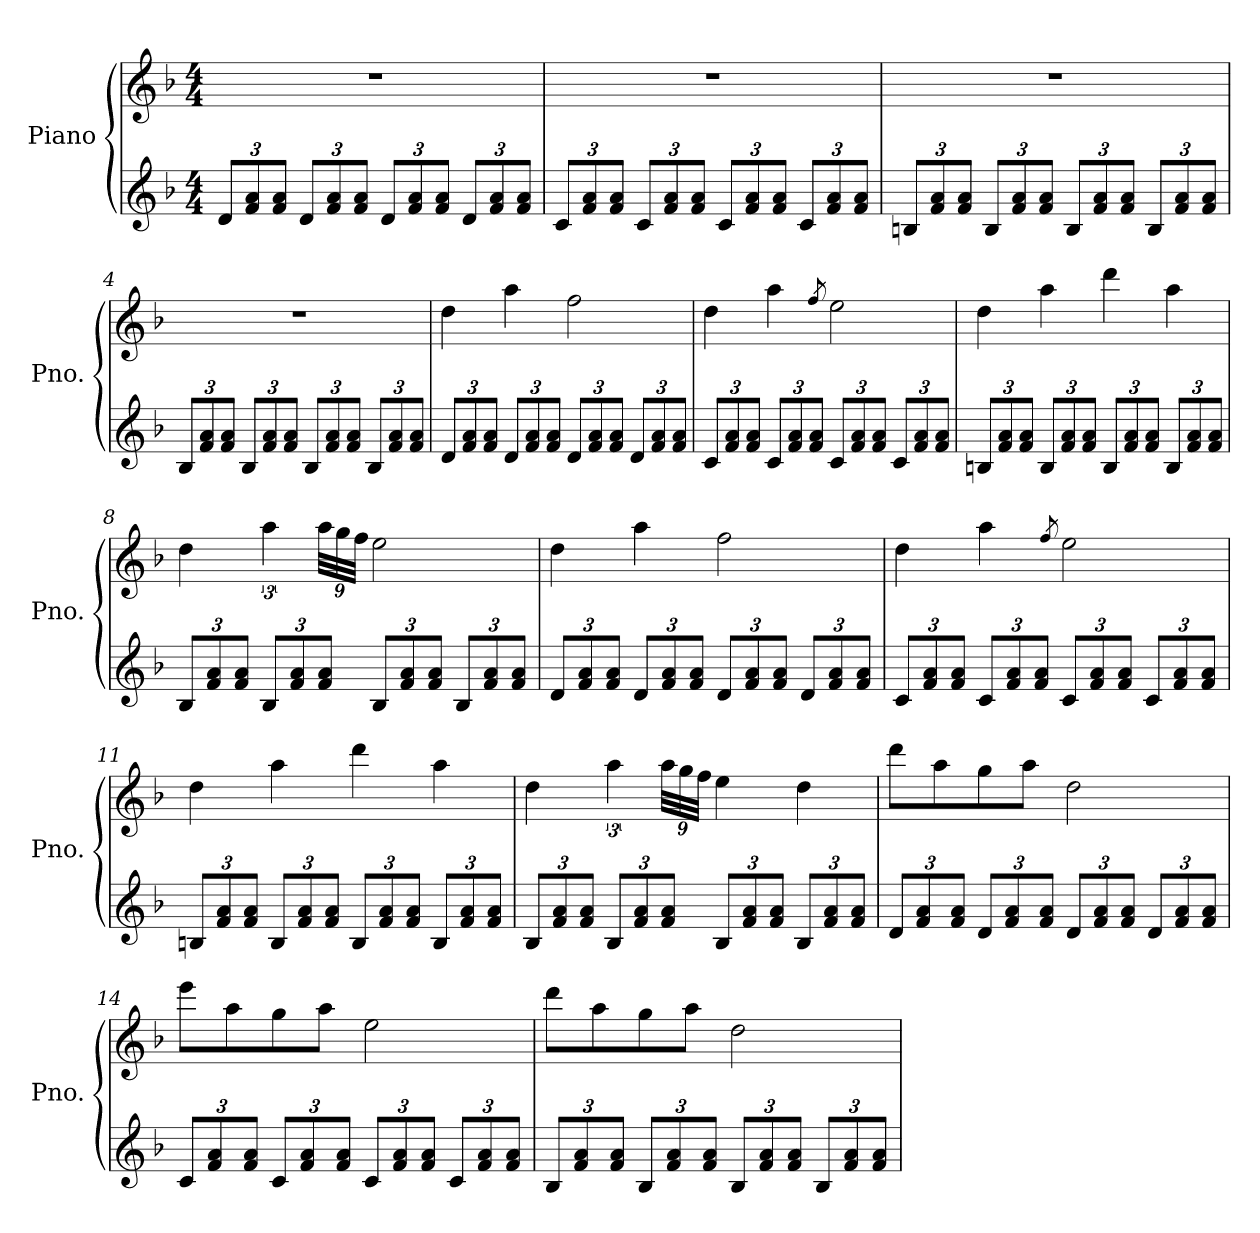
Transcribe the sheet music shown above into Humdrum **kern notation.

**kern	**kern
*part1	*part1
*staff2	*staff1
*I"Piano	*
*I'Pno.	*
*clefG2	*clefG2
*k[b-]	*k[b-]
*M4/4	*M4/4
*MM48	*MM48
*Xbrackettup	*
=1	=1
12d/L	1r
12f/ 12a/	.
12f/ 12a/J	.
12d/L	.
12f/ 12a/	.
12f/ 12a/J	.
12d/L	.
12f/ 12a/	.
12f/ 12a/J	.
12d/L	.
12f/ 12a/	.
12f/ 12a/J	.
=2	=2
12c/L	1r
12f/ 12a/	.
12f/ 12a/J	.
12c/L	.
12f/ 12a/	.
12f/ 12a/J	.
12c/L	.
12f/ 12a/	.
12f/ 12a/J	.
12c/L	.
12f/ 12a/	.
12f/ 12a/J	.
=3	=3
12Bn/L	1r
12f/ 12a/	.
12f/ 12a/J	.
12B/L	.
12f/ 12a/	.
12f/ 12a/J	.
12B/L	.
12f/ 12a/	.
12f/ 12a/J	.
12B/L	.
12f/ 12a/	.
12f/ 12a/J	.
=4	=4
12B-/L	1r
12f/ 12a/	.
12f/ 12a/J	.
12B-/L	.
12f/ 12a/	.
12f/ 12a/J	.
12B-/L	.
12f/ 12a/	.
12f/ 12a/J	.
12B-/L	.
12f/ 12a/	.
12f/ 12a/J	.
=5	=5
12d/L	4dd\
12f/ 12a/	.
12f/ 12a/J	.
12d/L	4aa\
12f/ 12a/	.
12f/ 12a/J	.
12d/L	2ff\
12f/ 12a/	.
12f/ 12a/J	.
12d/L	.
12f/ 12a/	.
12f/ 12a/J	.
=6	=6
12c/L	4dd\
12f/ 12a/	.
12f/ 12a/J	.
12c/L	4aa\
12f/ 12a/	.
12f/ 12a/J	.
.	8qff/
12c/L	2ee\
12f/ 12a/	.
12f/ 12a/J	.
12c/L	.
12f/ 12a/	.
12f/ 12a/J	.
=7	=7
12Bn/L	4dd\
12f/ 12a/	.
12f/ 12a/J	.
12B/L	4aa\
12f/ 12a/	.
12f/ 12a/J	.
12B/L	4ddd\
12f/ 12a/	.
12f/ 12a/J	.
12B/L	4aa\
12f/ 12a/	.
12f/ 12a/J	.
=8	=8
12B-/L	4dd\
12f/ 12a/	.
12f/ 12a/J	.
12B-/L	6aa\
12f/ 12a/	.
12f/ 12a/J	36aa\LL
.	36gg\
.	36ff\JJ
12B-/L	2ee\
12f/ 12a/	.
12f/ 12a/J	.
12B-/L	.
12f/ 12a/	.
12f/ 12a/J	.
=9	=9
12d/L	4dd\
12f/ 12a/	.
12f/ 12a/J	.
12d/L	4aa\
12f/ 12a/	.
12f/ 12a/J	.
12d/L	2ff\
12f/ 12a/	.
12f/ 12a/J	.
12d/L	.
12f/ 12a/	.
12f/ 12a/J	.
=10	=10
12c/L	4dd\
12f/ 12a/	.
12f/ 12a/J	.
12c/L	4aa\
12f/ 12a/	.
12f/ 12a/J	.
.	8qff/
12c/L	2ee\
12f/ 12a/	.
12f/ 12a/J	.
12c/L	.
12f/ 12a/	.
12f/ 12a/J	.
=11	=11
12Bn/L	4dd\
12f/ 12a/	.
12f/ 12a/J	.
12B/L	4aa\
12f/ 12a/	.
12f/ 12a/J	.
12B/L	4ddd\
12f/ 12a/	.
12f/ 12a/J	.
12B/L	4aa\
12f/ 12a/	.
12f/ 12a/J	.
=12	=12
12B-/L	4dd\
12f/ 12a/	.
12f/ 12a/J	.
12B-/L	6aa\
12f/ 12a/	.
12f/ 12a/J	36aa\LL
.	36gg\
.	36ff\JJ
12B-/L	4ee\
12f/ 12a/	.
12f/ 12a/J	.
12B-/L	4dd\
12f/ 12a/	.
12f/ 12a/J	.
=13	=13
12d/L	8ddd\L
12f/ 12a/	.
.	8aa\
12f/ 12a/J	.
12d/L	8gg\
12f/ 12a/	.
.	8aa\J
12f/ 12a/J	.
12d/L	2dd\
12f/ 12a/	.
12f/ 12a/J	.
12d/L	.
12f/ 12a/	.
12f/ 12a/J	.
=14	=14
12c/L	8eee\L
12f/ 12a/	.
.	8aa\
12f/ 12a/J	.
12c/L	8gg\
12f/ 12a/	.
.	8aa\J
12f/ 12a/J	.
12c/L	2ee\
12f/ 12a/	.
12f/ 12a/J	.
12c/L	.
12f/ 12a/	.
12f/ 12a/J	.
=15	=15
12B-/L	8ddd\L
12f/ 12a/	.
.	8aa\
12f/ 12a/J	.
12B-/L	8gg\
12f/ 12a/	.
.	8aa\J
12f/ 12a/J	.
12B-/L	2dd\
12f/ 12a/	.
12f/ 12a/J	.
12B-/L	.
12f/ 12a/	.
12f/ 12a/J	.
=	=
*-	*-
